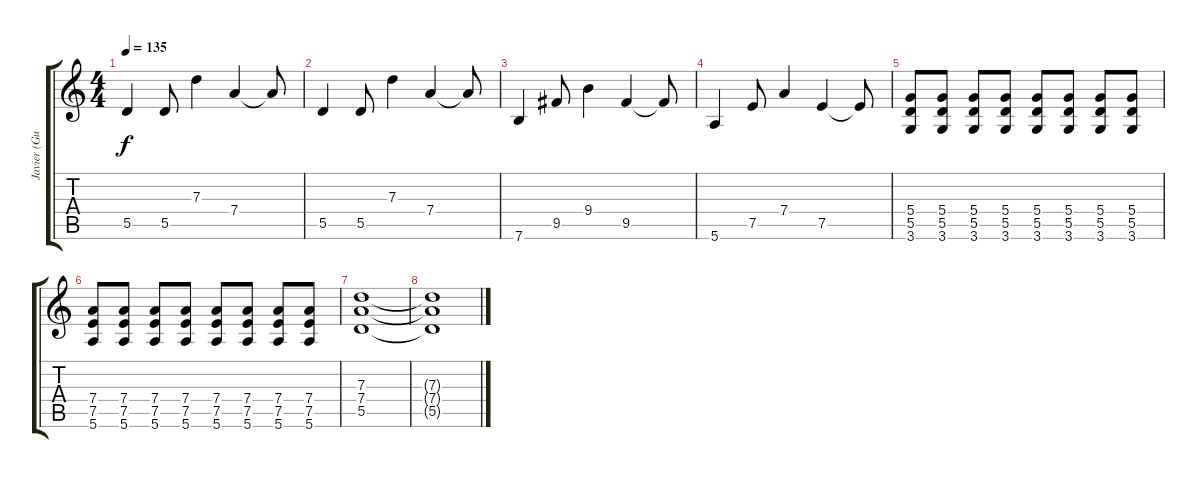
\track ("Javier (Guitarra)" "Javier (Gu") {instrument overdrivenguitar}
\staff {score tabs}
\tuning (E4 B3 G3 D3 A2 E2) {hide}
\ts (4 4)
\tempo 135
\clef g2
\ks c
5.5.4{dy f} 5.5.8 7.3.4 7.4.4 7.4{t}.8 |
5.5.4 5.5.8 7.3.4 7.4.4 7.4{t}.8 |
7.6.4 9.5.8 9.4.4 9.5.4 9.5{t}.8 |
5.6.4 7.5.8 7.4.4 7.5.4 7.5{t}.8 |
(5.4 5.5 3.6).8 (5.4 5.5 3.6).8 (5.4 5.5 3.6).8 (5.4 5.5 3.6).8 (5.4 5.5 3.6).8 (5.4 5.5 3.6).8 (5.4 5.5 3.6).8 (5.4 5.5 3.6).8 |
(7.4 7.5 5.6).8 (7.4 7.5 5.6).8 (7.4 7.5 5.6).8 (7.4 7.5 5.6).8 (7.4 7.5 5.6).8 (7.4 7.5 5.6).8 (7.4 7.5 5.6).8 (7.4 7.5 5.6).8 |
(7.3 7.4 5.5).1 |
(7.3{t} 7.4{t} 5.5{t}).1
